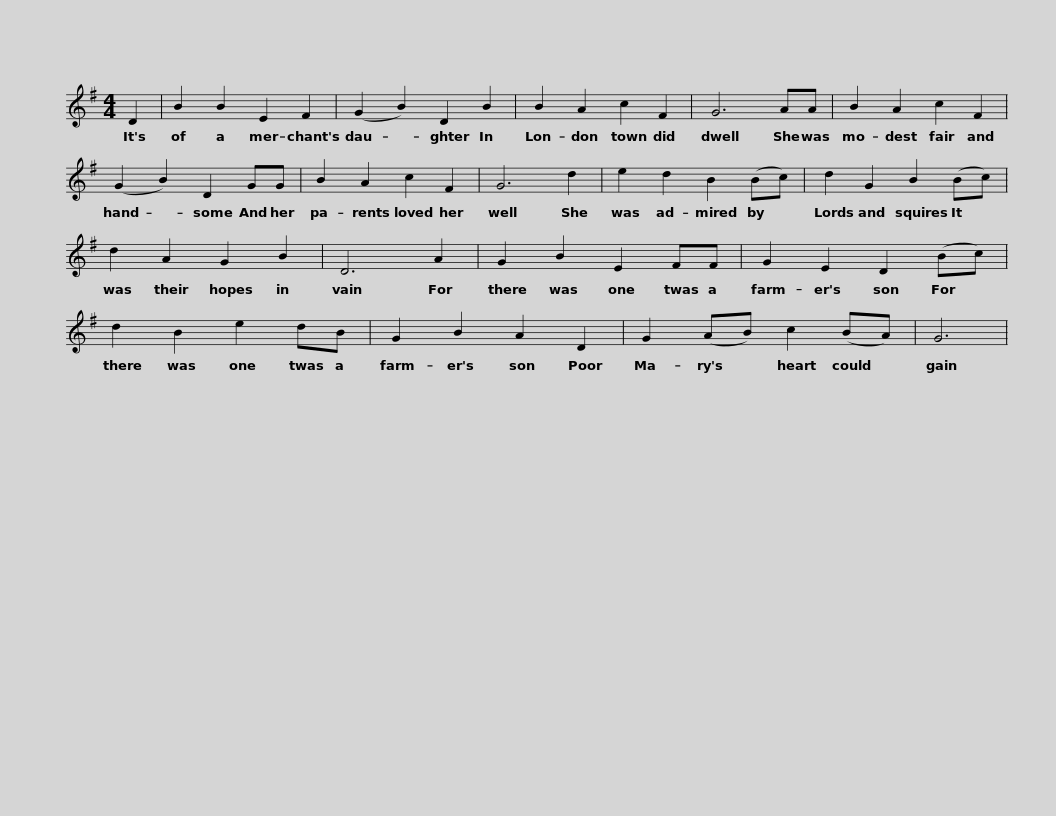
X:1
L:1/8
M:4/4
I:linebreak $
K:G
V:1 treble
V:1
 D2 | B2 B2 E2 F2 | (G2 B2) D2 B2 | B2 A2 c2 F2 | G6 AA | %5
 B2 A2 c2 F2 |$ (G2 B2) D2 GG | B2 A2 c2 F2 | G6 d2 | e2 d2 B2 (Bc) | %10
 d2 G2 B2 (Bc) |$ d2 A2 G2 B2 | D6 A2 | G2 B2 E2 FF | G2 E2 D2 (Bc) | %15
 d2 B2 e2 dB |$ G2 B2 A2 D2 | G2 (AB) c2 (BA) | G6 | %19
